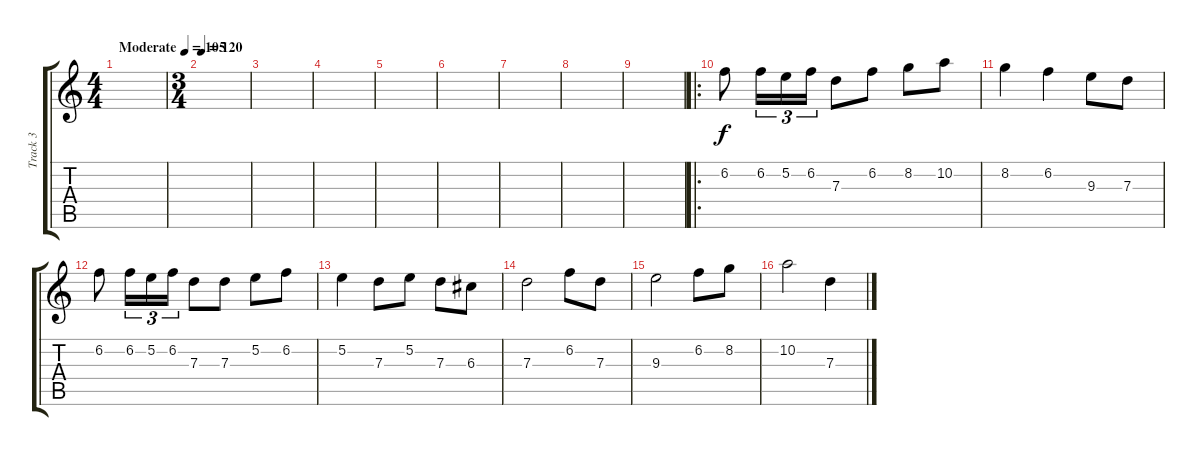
\track ("Track 3" "Track 3") {instrument acousticguitarnylon}
\staff {score tabs}
\tuning (E4 B3 G3 D3 A2 E2) {hide}
\ts (4 4)
\tempo (105 "Moderate")
\clef g2
\ks c
|
\ts (3 4)
\tempo 120
|
|
|
|
|
|
|
|
\ro
6.2.8 6.2.16{tu (3 2)} 5.2.16{tu (3 2)} 6.2.16{tu (3 2)} 7.3.8 6.2.8 8.2.8 10.2.8 |
8.2.4 6.2.4 9.3.8 7.3.8 |
6.2.8 6.2.16{tu (3 2)} 5.2.16{tu (3 2)} 6.2.16{tu (3 2)} 7.3.8 7.3.8 5.2.8 6.2.8 |
5.2.4 7.3.8 5.2.8 7.3.8 6.3.8 |
7.3.2 6.2.8 7.3.8 |
9.3.2 6.2.8 8.2.8 |
10.2.2 7.3.4
